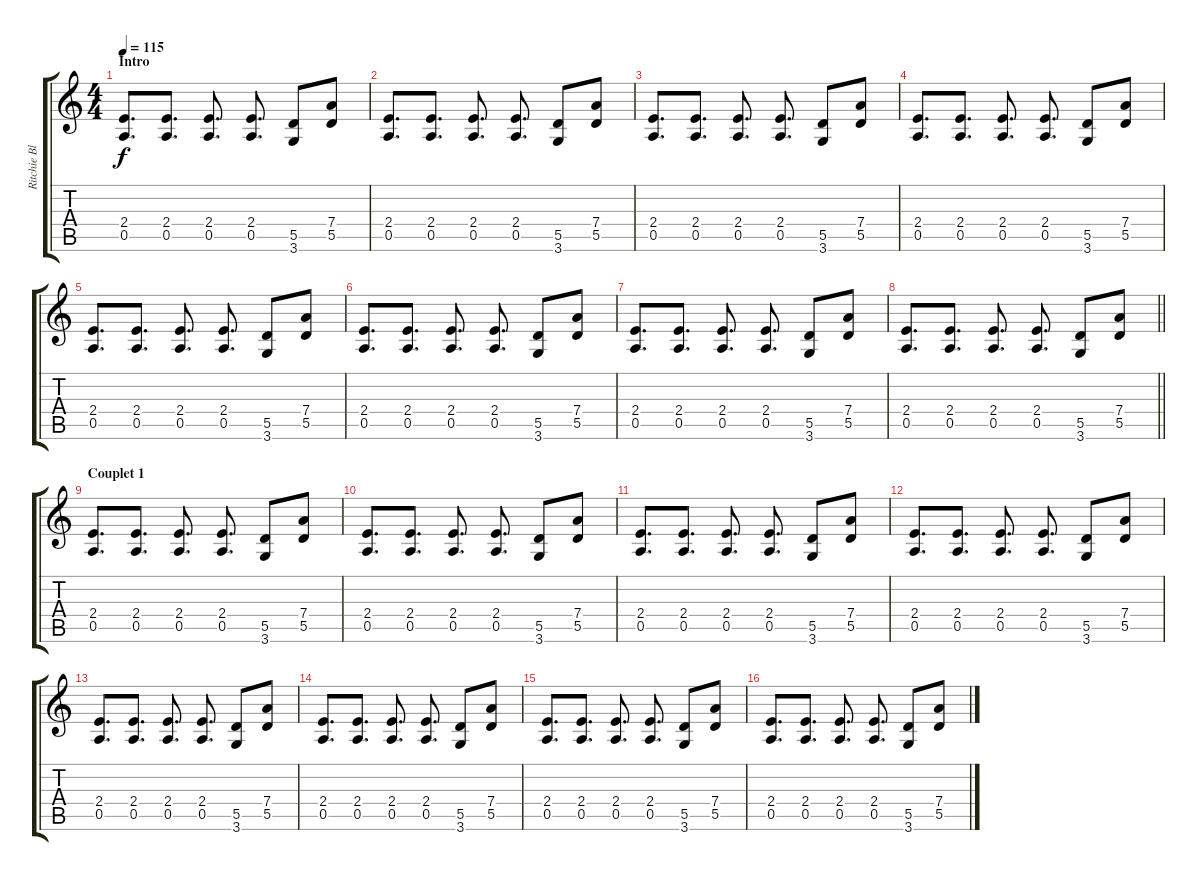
\track ("Ritchie Blackmore" "Ritchie Bl") {instrument distortionguitar}
\staff {score tabs}
\tuning (E4 B3 G3 D3 A2 E2) {hide}
\ts (4 4)
\section ("" "Intro")
\tempo 115
\clef g2
\ks c
(2.4 0.5).8{d dy f instrument distortionguitar} (2.4 0.5).8{d} (2.4 0.5).8{d} (2.4 0.5).8{d} (5.5 3.6).8 (7.4 5.5).8 |
(2.4 0.5).8{d} (2.4 0.5).8{d} (2.4 0.5).8{d} (2.4 0.5).8{d} (5.5 3.6).8 (7.4 5.5).8 |
(2.4 0.5).8{d} (2.4 0.5).8{d} (2.4 0.5).8{d} (2.4 0.5).8{d} (5.5 3.6).8 (7.4 5.5).8 |
(2.4 0.5).8{d} (2.4 0.5).8{d} (2.4 0.5).8{d} (2.4 0.5).8{d} (5.5 3.6).8 (7.4 5.5).8 |
(2.4 0.5).8{d} (2.4 0.5).8{d} (2.4 0.5).8{d} (2.4 0.5).8{d} (5.5 3.6).8 (7.4 5.5).8 |
(2.4 0.5).8{d} (2.4 0.5).8{d} (2.4 0.5).8{d} (2.4 0.5).8{d} (5.5 3.6).8 (7.4 5.5).8 |
(2.4 0.5).8{d} (2.4 0.5).8{d} (2.4 0.5).8{d} (2.4 0.5).8{d} (5.5 3.6).8 (7.4 5.5).8 |
\barLineRight lightlight
(2.4 0.5).8{d} (2.4 0.5).8{d} (2.4 0.5).8{d} (2.4 0.5).8{d} (5.5 3.6).8 (7.4 5.5).8 |
\section ("" "Couplet 1")
(2.4 0.5).8{d} (2.4 0.5).8{d} (2.4 0.5).8{d} (2.4 0.5).8{d} (5.5 3.6).8 (7.4 5.5).8 |
(2.4 0.5).8{d} (2.4 0.5).8{d} (2.4 0.5).8{d} (2.4 0.5).8{d} (5.5 3.6).8 (7.4 5.5).8 |
(2.4 0.5).8{d} (2.4 0.5).8{d} (2.4 0.5).8{d} (2.4 0.5).8{d} (5.5 3.6).8 (7.4 5.5).8 |
(2.4 0.5).8{d} (2.4 0.5).8{d} (2.4 0.5).8{d} (2.4 0.5).8{d} (5.5 3.6).8 (7.4 5.5).8 |
(2.4 0.5).8{d} (2.4 0.5).8{d} (2.4 0.5).8{d} (2.4 0.5).8{d} (5.5 3.6).8 (7.4 5.5).8 |
(2.4 0.5).8{d} (2.4 0.5).8{d} (2.4 0.5).8{d} (2.4 0.5).8{d} (5.5 3.6).8 (7.4 5.5).8 |
(2.4 0.5).8{d} (2.4 0.5).8{d} (2.4 0.5).8{d} (2.4 0.5).8{d} (5.5 3.6).8 (7.4 5.5).8 |
(2.4 0.5).8{d} (2.4 0.5).8{d} (2.4 0.5).8{d} (2.4 0.5).8{d} (5.5 3.6).8 (7.4 5.5).8
